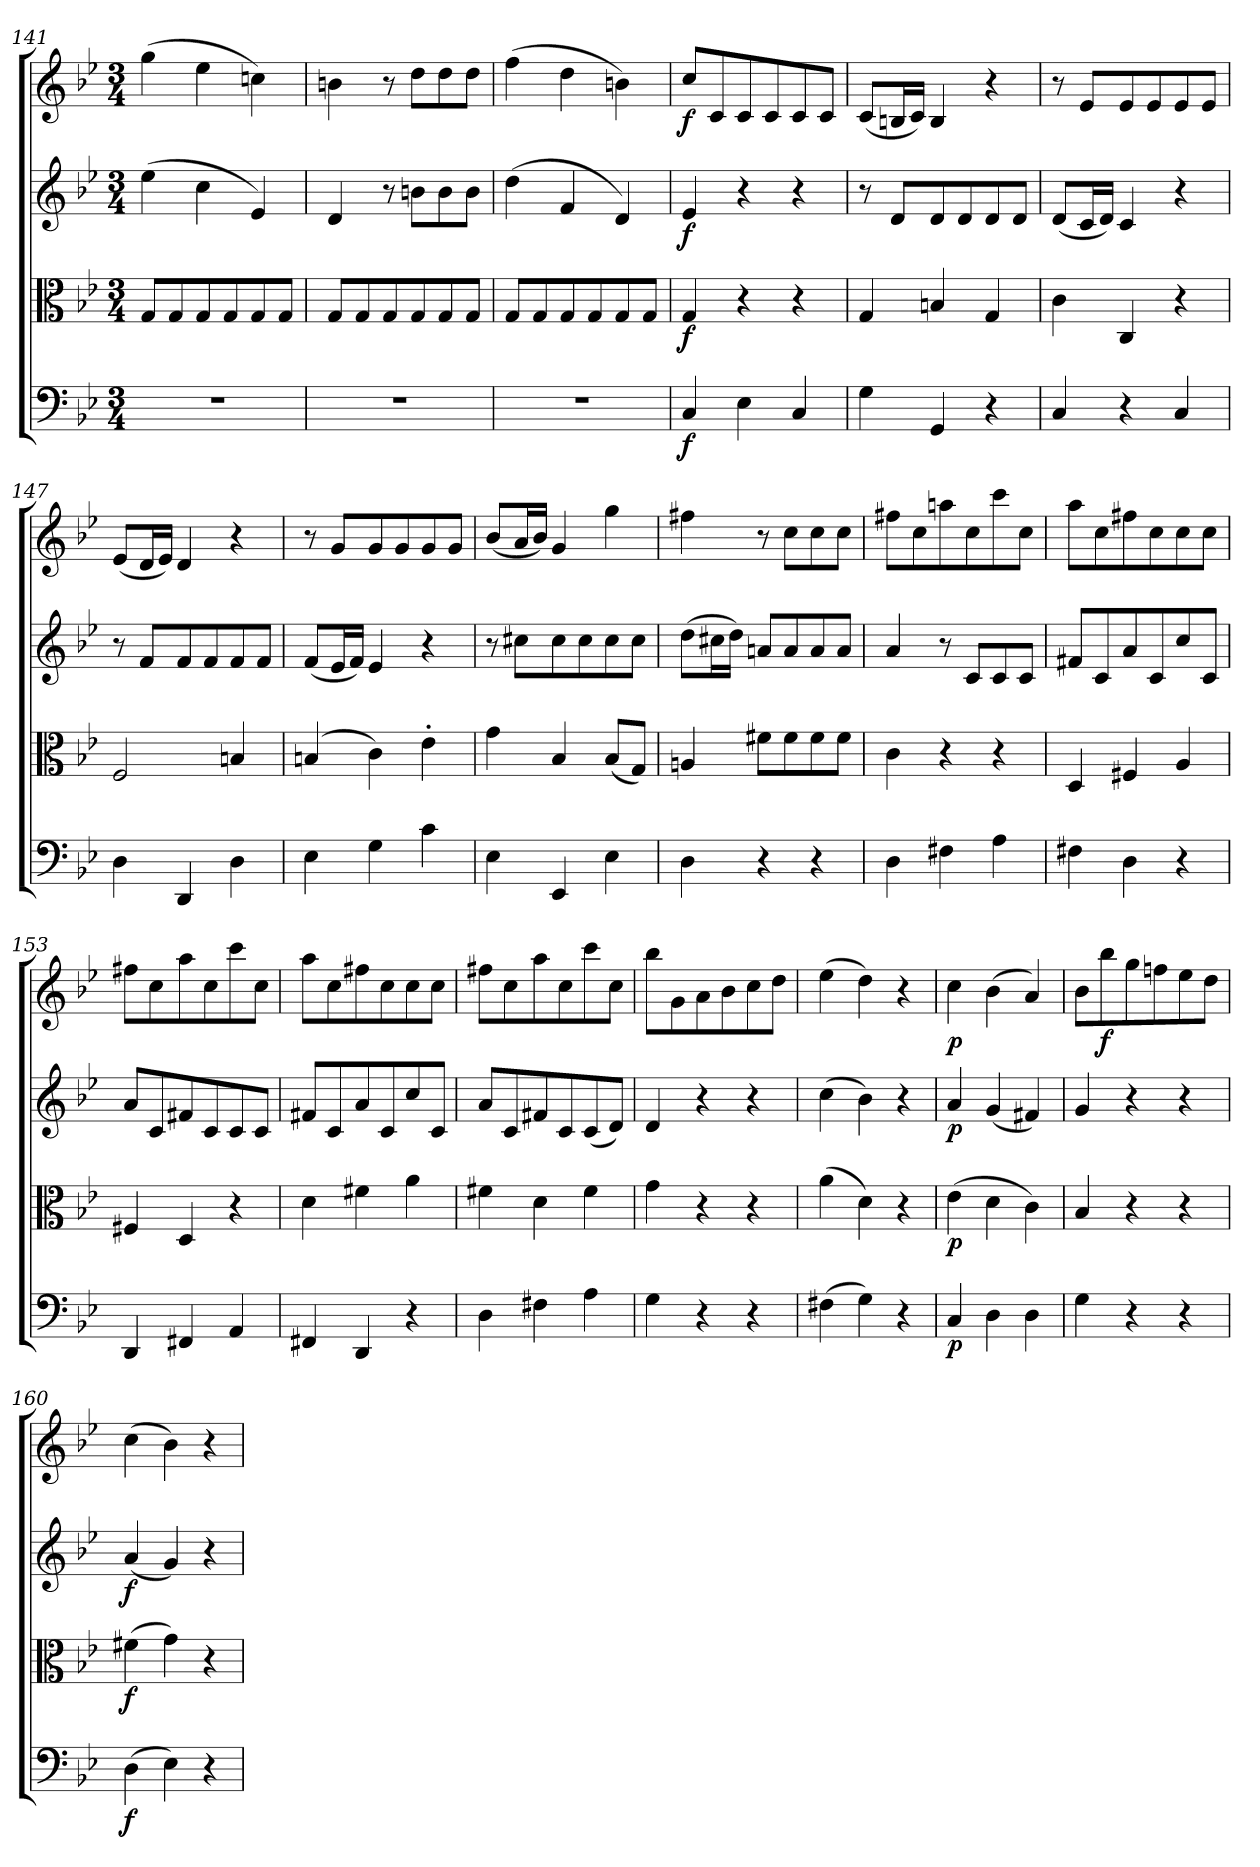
**kern	**dynam	**kern	**dynam	**kern	**dynam	**kern	**dynam
*part4	*part4	*part3	*part3	*part2	*part2	*part1	*part1
*staff4	*staff4	*staff3	*staff3	*staff2	*staff2	*staff1	*staff1
*clefF4	*	*clefC3	*	*clefG2	*	*clefG2	*
*k[b-e-]	*	*k[b-e-]	*	*k[b-e-]	*	*k[b-e-]	*
*g:	*	*g:	*	*g:	*	*g:	*
*M3/4	*	*M3/4	*	*M3/4	*	*M3/4	*
=141	=141	=141	=141	=141	=141	=141	=141
2.r	.	8G/L	.	(4ee-\	.	(4gg\	.
.	.	8G/	.	.	.	.	.
.	.	8G/	.	4cc\	.	4ee-\	.
.	.	8G/	.	.	.	.	.
.	.	8G/	.	4e-/)	.	4ccn\)	.
.	.	8G/J	.	.	.	.	.
=142	=142	=142	=142	=142	=142	=142	=142
2.r	.	8G/L	.	4d/	.	4bn\	.
.	.	8G/	.	.	.	.	.
.	.	8G/	.	8r	.	8r	.
.	.	8G/	.	8bn\L	.	8dd\L	.
.	.	8G/	.	8b\	.	8dd\	.
.	.	8G/J	.	8b\J	.	8dd\J	.
=143	=143	=143	=143	=143	=143	=143	=143
2.r	.	8G/L	.	(4dd\	.	(4ff\	.
.	.	8G/	.	.	.	.	.
.	.	8G/	.	4f/	.	4dd\	.
.	.	8G/	.	.	.	.	.
.	.	8G/	.	4d/)	.	4bn\)	.
.	.	8G/J	.	.	.	.	.
=144	=144	=144	=144	=144	=144	=144	=144
4C/	f	4G/	f	4e-/	f	8cc/L	f
.	.	.	.	.	.	8c/	.
4E-\	.	4r	.	4r	.	8c/	.
.	.	.	.	.	.	8c/	.
4C/	.	4r	.	4r	.	8c/	.
.	.	.	.	.	.	8c/J	.
=145	=145	=145	=145	=145	=145	=145	=145
4G\	.	4G/	.	8r	.	(8c/L	.
.	.	.	.	8d/L	.	16Bn/L	.
.	.	.	.	.	.	16c/JJ)	.
4GG/	.	4Bn/	.	8d/	.	4B/	.
.	.	.	.	8d/	.	.	.
4r	.	4G/	.	8d/	.	4r	.
.	.	.	.	8d/J	.	.	.
=146	=146	=146	=146	=146	=146	=146	=146
4C/	.	4c\	.	(8d/L	.	8r	.
.	.	.	.	16c/L	.	8e-/L	.
.	.	.	.	16d/JJ)	.	.	.
4r	.	4C/	.	4c/	.	8e-/	.
.	.	.	.	.	.	8e-/	.
4C/	.	4r	.	4r	.	8e-/	.
.	.	.	.	.	.	8e-/J	.
=147	=147	=147	=147	=147	=147	=147	=147
4D\	.	2F/	.	8r	.	(8e-/L	.
.	.	.	.	8f/L	.	16d/L	.
.	.	.	.	.	.	16e-/JJ)	.
4DD/	.	.	.	8f/	.	4d/	.
.	.	.	.	8f/	.	.	.
4D\	.	4Bn/	.	8f/	.	4r	.
.	.	.	.	8f/J	.	.	.
=148	=148	=148	=148	=148	=148	=148	=148
4E-\	.	(4Bn/	.	(8f/L	.	8r	.
.	.	.	.	16e-/L	.	8g/L	.
.	.	.	.	16f/JJ)	.	.	.
4G\	.	4c\)	.	4e-/	.	8g/	.
.	.	.	.	.	.	8g/	.
4c\	.	4e-'\	.	4r	.	8g/	.
.	.	.	.	.	.	8g/J	.
=149	=149	=149	=149	=149	=149	=149	=149
4E-\	.	4g\	.	8r	.	(8b-/L	.
.	.	.	.	8cc#X\L	.	16a/L	.
.	.	.	.	.	.	16b-/JJ)	.
4EE-/	.	4B-/	.	8cc#\	.	4g/	.
.	.	.	.	8cc#\	.	.	.
4E-\	.	(8B-/L	.	8cc#\	.	4gg\	.
.	.	8G/J)	.	8cc#\J	.	.	.
=150	=150	=150	=150	=150	=150	=150	=150
4D\	.	4An/	.	(8dd\L	.	4ff#X\	.
.	.	.	.	16cc#X\L	.	.	.
.	.	.	.	16dd\JJ)	.	.	.
4r	.	8f#X\L	.	8an/L	.	8r	.
.	.	8f#\	.	8a/	.	8cc\L	.
4r	.	8f#\	.	8a/	.	8cc\	.
.	.	8f#\J	.	8a/J	.	8cc\J	.
=151	=151	=151	=151	=151	=151	=151	=151
4D\	.	4c\	.	4a/	.	8ff#X\L	.
.	.	.	.	.	.	8cc\	.
4F#X\	.	4r	.	8r	.	8aan\	.
.	.	.	.	8c/L	.	8cc\	.
4A\	.	4r	.	8c/	.	8ccc\	.
.	.	.	.	8c/J	.	8cc\J	.
=152	=152	=152	=152	=152	=152	=152	=152
4F#X\	.	4D/	.	8f#X/L	.	8aa\L	.
.	.	.	.	8c/	.	8cc\	.
4D\	.	4F#X/	.	8a/	.	8ff#X\	.
.	.	.	.	8c/	.	8cc\	.
4r	.	4A/	.	8cc/	.	8cc\	.
.	.	.	.	8c/J	.	8cc\J	.
=153	=153	=153	=153	=153	=153	=153	=153
4DD/	.	4F#X/	.	8a/L	.	8ff#X\L	.
.	.	.	.	8c/	.	8cc\	.
4FF#X/	.	4D/	.	8f#X/	.	8aa\	.
.	.	.	.	8c/	.	8cc\	.
4AA/	.	4r	.	8c/	.	8ccc\	.
.	.	.	.	8c/J	.	8cc\J	.
=154	=154	=154	=154	=154	=154	=154	=154
4FF#X/	.	4d\	.	8f#X/L	.	8aa\L	.
.	.	.	.	8c/	.	8cc\	.
4DD/	.	4f#X\	.	8a/	.	8ff#X\	.
.	.	.	.	8c/	.	8cc\	.
4r	.	4a\	.	8cc/	.	8cc\	.
.	.	.	.	8c/J	.	8cc\J	.
=155	=155	=155	=155	=155	=155	=155	=155
4D\	.	4f#X\	.	8a/L	.	8ff#X\L	.
.	.	.	.	8c/	.	8cc\	.
4F#X\	.	4d\	.	8f#X/	.	8aa\	.
.	.	.	.	8c/	.	8cc\	.
4A\	.	4f#\	.	(8c/	.	8ccc\	.
.	.	.	.	8d/J)	.	8cc\J	.
=156	=156	=156	=156	=156	=156	=156	=156
4G\	.	4g\	.	4d/	.	8bb-\L	.
.	.	.	.	.	.	8g\	.
4r	.	4r	.	4r	.	8a\	.
.	.	.	.	.	.	8b-\	.
4r	.	4r	.	4r	.	8cc\	.
.	.	.	.	.	.	8dd\J	.
=157	=157	=157	=157	=157	=157	=157	=157
(4F#X\	.	(4a\	.	(4cc\	.	(4ee-\	.
4G\)	.	4d\)	.	4b-\)	.	4dd\)	.
4r	.	4r	.	4r	.	4r	.
=158	=158	=158	=158	=158	=158	=158	=158
4C/	p	(4e-\	p	4a/	p	4cc\	p
4D\	.	4d\	.	(4g/	.	(4b-\	.
4D\	.	4c\)	.	4f#X/)	.	4a/)	.
=159	=159	=159	=159	=159	=159	=159	=159
4G\	.	4B-/	.	4g/	.	8b-\L	.
.	.	.	.	.	.	8bb-\	f
4r	.	4r	.	4r	.	8gg\	.
.	.	.	.	.	.	8ffn\	.
4r	.	4r	.	4r	.	8ee-\	.
.	.	.	.	.	.	8dd\J	.
=160	=160	=160	=160	=160	=160	=160	=160
(4D\	f	(4f#X\	f	(4a/	f	(4cc\	.
4E-\)	.	4g\)	.	4g/)	.	4b-\)	.
4r	.	4r	.	4r	.	4r	.
=	=	=	=	=	=	=	=
*-	*-	*-	*-	*-	*-	*-	*-
